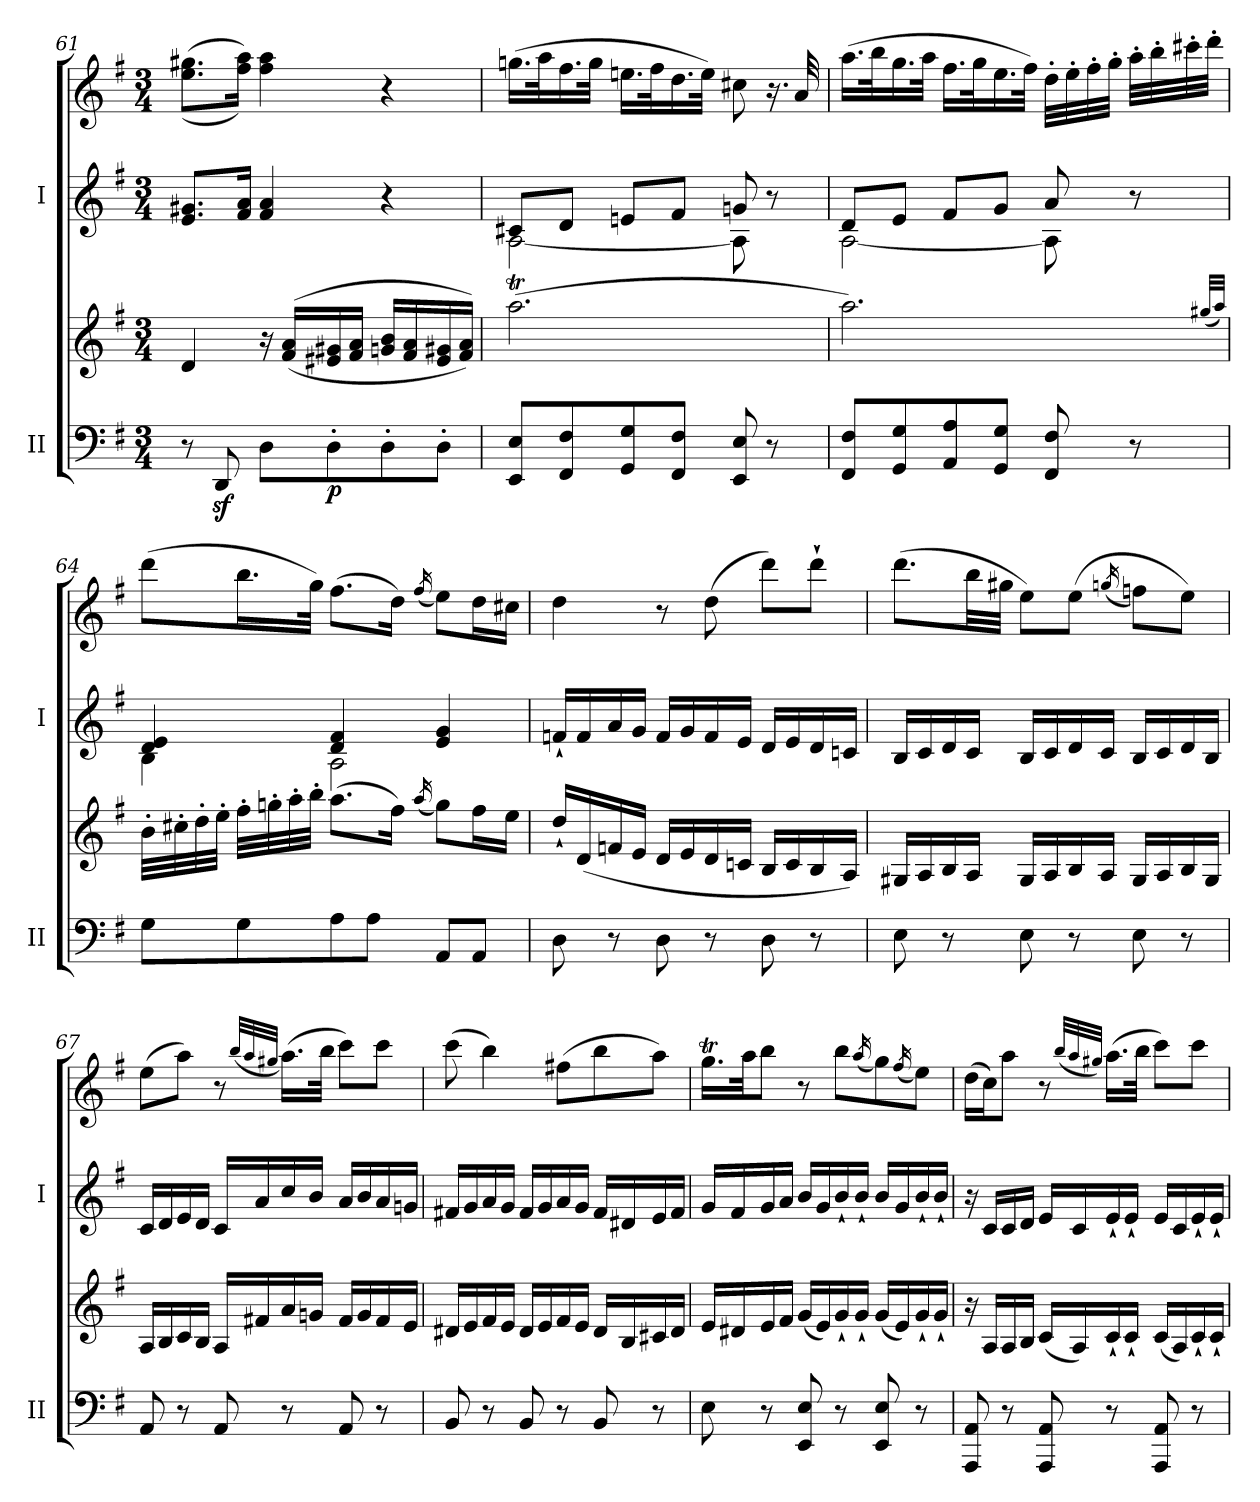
**kern	**kern	**dynam	**kern	**kern
*part2	*part2	*part2	*part1	*part1
*staff4	*staff3	*staff3/4	*staff2	*staff1
*I"II	*	*	*I"I	*
*I'II	*	*	*I'I	*
!!LO:LB:g=z
*clefF4	*clefG2	*	*clefG2	*clefG2
*k[f#]	*k[f#]	*	*k[f#]	*k[f#]
*M3/4	*M3/4	*	*M3/4	*M3/4
=61	=61	=61	=61	=61
8r	4d/	.	8.e/ 8.g#X/L	(<(>8.ee\ 8.gg#X\L
8DDz</	.	.	.	.
.	.	.	16f#/ 16a/Jk	16ff#\ 16aa\Jk))
8D\L	16r	.	4f#/ 4a/	4ff#\ 4aa\
.	(<(>16f#/ 16a/LL	.	.	.
!	!	!LO:DY:b=2	!	!
8D'\	16e#X/ 16g#X/	p	.	.
.	16f#/ 16a/JJ	.	.	.
8D'\	16gn/ 16b/LL	.	4r	4r
.	16f#/ 16a/	.	.	.
8D'\J	16e#/ 16g#X/	.	.	.
.	16f#/ 16a/JJ))	.	.	.
=62	=62	=62	=62	=62
*	*	*	*^	*
8EE/ 8E/L	(>2.aaT\	.	8c#X/L	[2A\	(>16.ggn\LL
.	.	.	.	.	32aa\K
8FF#/ 8F#/	.	.	8d/J	.	16.ff#\
.	.	.	.	.	32gg\JJk
8GG/ 8G/	.	.	8en/L	.	16.een\LL
.	.	.	.	.	32ff#\K
8FF#/ 8F#/J	.	.	8f#/J	.	16.dd\
.	.	.	.	.	32ee\JJk)
8EE/ 8E/	.	.	8gn/	8A\]	8cc#X\
8r	.	.	8r	8ryy	16.r
.	.	.	.	.	32a/
!!LO:PB:g=z
=63	=63	=63	=63	=63	=63
8FF#/ 8F#/L	2.aaTTT\)	.	8d/L	[2A\	(>16.aa\LL
.	.	.	.	.	32bb\K
8GG/ 8G/	.	.	8e/J	.	16.gg\
.	.	.	.	.	32aa\JJk
8AA/ 8A/	.	.	8f#/L	.	16.ff#\LL
.	.	.	.	.	32gg\K
8GG/ 8G/J	.	.	8g/J	.	16.ee\
.	.	.	.	.	32ff#\JJk)
8FF#/ 8F#/	.	.	8a/	8A\]	32dd'\LLL
.	.	.	.	.	32ee'\
.	.	.	.	.	32ff#'\
.	.	.	.	.	32gg'\JJJ
8r	.	.	8r	8ryy	32aa'\LLL
.	.	.	.	.	32bb'\
.	.	.	.	.	32ccc#X'\
.	.	.	.	.	32ddd'\JJJ
.	(<32qgg#X/LLL	.	.	.	.
.	32qaa/JJJ)	.	.	.	.
=64	=64	=64	=64	=64	=64
8G\L	32b'\LLL	.	4d/ 4e/	4B\	(>8ddd\L
.	32cc#X'\	.	.	.	.
.	32dd'\	.	.	.	.
.	32ee'\JJJ	.	.	.	.
8G\	32ff#'\LLL	.	.	.	16.bb\L
.	32ggn'\	.	.	.	.
.	32aa'\	.	.	.	.
.	32bb'\JJJ	.	.	.	32gg\JJk)
8A\	(>8.aa\L	.	4d/ 4f#/	2A\	(>8.ff#\L
8A\J	.	.	.	.	.
.	16ff#\Jk)	.	.	.	16dd\Jk)
.	(<16qaa/	.	.	.	(<16qff#/
8AA/L	8gg\L)	.	4e/ 4g/	.	8ee\L)
8AA/J	16ff#\L	.	.	.	16dd\L
.	16ee\JJ	.	.	.	16cc#X\JJ
*	*	*	*v	*v	*
!!LO:LB:g=z
=65	=65	=65	=65	=65
8D\	16dd`/LL	.	16fn`/LL	4dd\
.	(<16d/	.	16f/	.
8r	16fn/	.	16a/	.
.	16e/JJ	.	16g/JJ	.
8D\	16d/LL	.	16f/LL	8r
.	16e/	.	16g/	.
8r	16d/	.	16f/	(>8dd\
.	16cn/JJ	.	16e/JJ	.
8D\	16B/LL	.	16d/LL	8ddd\L)
.	16c/	.	16e/	.
8r	16B/	.	16d/	8ddd`\J
.	16A/JJ)	.	16cn/JJ	.
=66	=66	=66	=66	=66
8E\	16G#X/LL	.	16B/LL	(>8.ddd\L
.	16A/	.	16c/	.
8r	16B/	.	16d/	.
.	16A/JJ	.	16c/JJ	32bb\LL
.	.	.	.	32gg#X\JJJ
8E\	16G#/LL	.	16B/LL	8ee\L)
.	16A/	.	16c/	.
8r	16B/	.	16d/	(>8ee\J
.	16A/JJ	.	16c/JJ	.
.	.	.	.	(<16qggn/
8E\	16G#/LL	.	16B/LL	8ffn\L)
.	16A/	.	16c/	.
8r	16B/	.	16d/	8ee\J)
.	16G#/JJ	.	16B/JJ	.
!!LO:LB:g=z
=67	=67	=67	=67	=67
8AA/	16A/LL	.	16c/LL	(>8ee\L
.	16B/	.	16d/	.
8r	16c/	.	16e/	8aa\J)
.	16B/JJ	.	16d/JJ	.
8AA/	16A/LL	.	16c/LL	8r
.	16f#X/	.	16a/	.
.	.	.	.	(<32qbb/LLL
.	.	.	.	32qaa/
.	.	.	.	32qgg#X/JJJ
8r	16a/	.	16cc/	(>16.aa\LL)
.	16gn/JJ	.	16b/JJ	.
.	.	.	.	32bb\JJk
8AA/	16f#/LL	.	16a/LL	8ccc\L)
.	16g/	.	16b/	.
8r	16f#/	.	16a/	8ccc\J
.	16e/JJ	.	16gn/JJ	.
=68	=68	=68	=68	=68
8BB/	16d#X/LL	.	16f#X/LL	(>8ccc\
.	16e/	.	16g/	.
8r	16f#/	.	16a/	4bb\)
.	16e/JJ	.	16g/JJ	.
8BB/	16d#/LL	.	16f#/LL	.
.	16e/	.	16g/	.
8r	16f#/	.	16a/	(>8ff#X\L
.	16e/JJ	.	16g/JJ	.
8BB/	16d#/LL	.	16f#/LL	8bb\
.	16B/	.	16d#X/	.
8r	16c#X/	.	16e/	8aa\J)
.	16d#/JJ	.	16f#/JJ	.
!!LO:PB:g=z
=69	=69	=69	=69	=69
8E\	16e/LL	.	16g/LL	16.ggT\LL
.	16d#X/	.	16f#/	.
.	.	.	.	32aa\JK
8r	16e/	.	16g/	8bb\J
.	16f#/JJ	.	16a/JJ	.
8EE/ 8E/	(<16g/LL	.	16b/LL	8r
.	16e/)	.	16g/	.
8r	16g`/	.	16b`/	8bb\L
.	16g`/JJ	.	16b`/JJ	.
.	.	.	.	(<16qaa/
8EE/ 8E/	(<16g/LL	.	16b/LL	8gg\)
.	16e/)	.	16g/	.
.	.	.	.	(<16qff#/
8r	16g`/	.	16b`/	8ee\J)
.	16g`/JJ	.	16b`/JJ	.
=70	=70	=70	=70	=70
8AAA/ 8AA/	16r	.	16r	(>16dd\LL
.	16A/LL	.	16c/LL	16cc\J)
8r	16A/	.	16c/	8aa\J
.	16B/JJ	.	16d/JJ	.
8AAA/ 8AA/	(<16c/LL	.	16e/LL	8r
.	16A/)	.	16c/	.
.	.	.	.	(<32qbb/LLL
.	.	.	.	32qaa/
.	.	.	.	32qgg#X/JJJ)
8r	16c`/	.	16e`/	(>16.aa\LL
.	16c`/JJ	.	16e`/JJ	.
.	.	.	.	32bb\JJk
8AAA/ 8AA/	(<16c/LL	.	16e/LL	8ccc\L)
.	16A/)	.	16c/	.
8r	16c`/	.	16e`/	8ccc\J
.	16c`/JJ	.	16e`/JJ	.
=	=	=	=	=
*-	*-	*-	*-	*-
